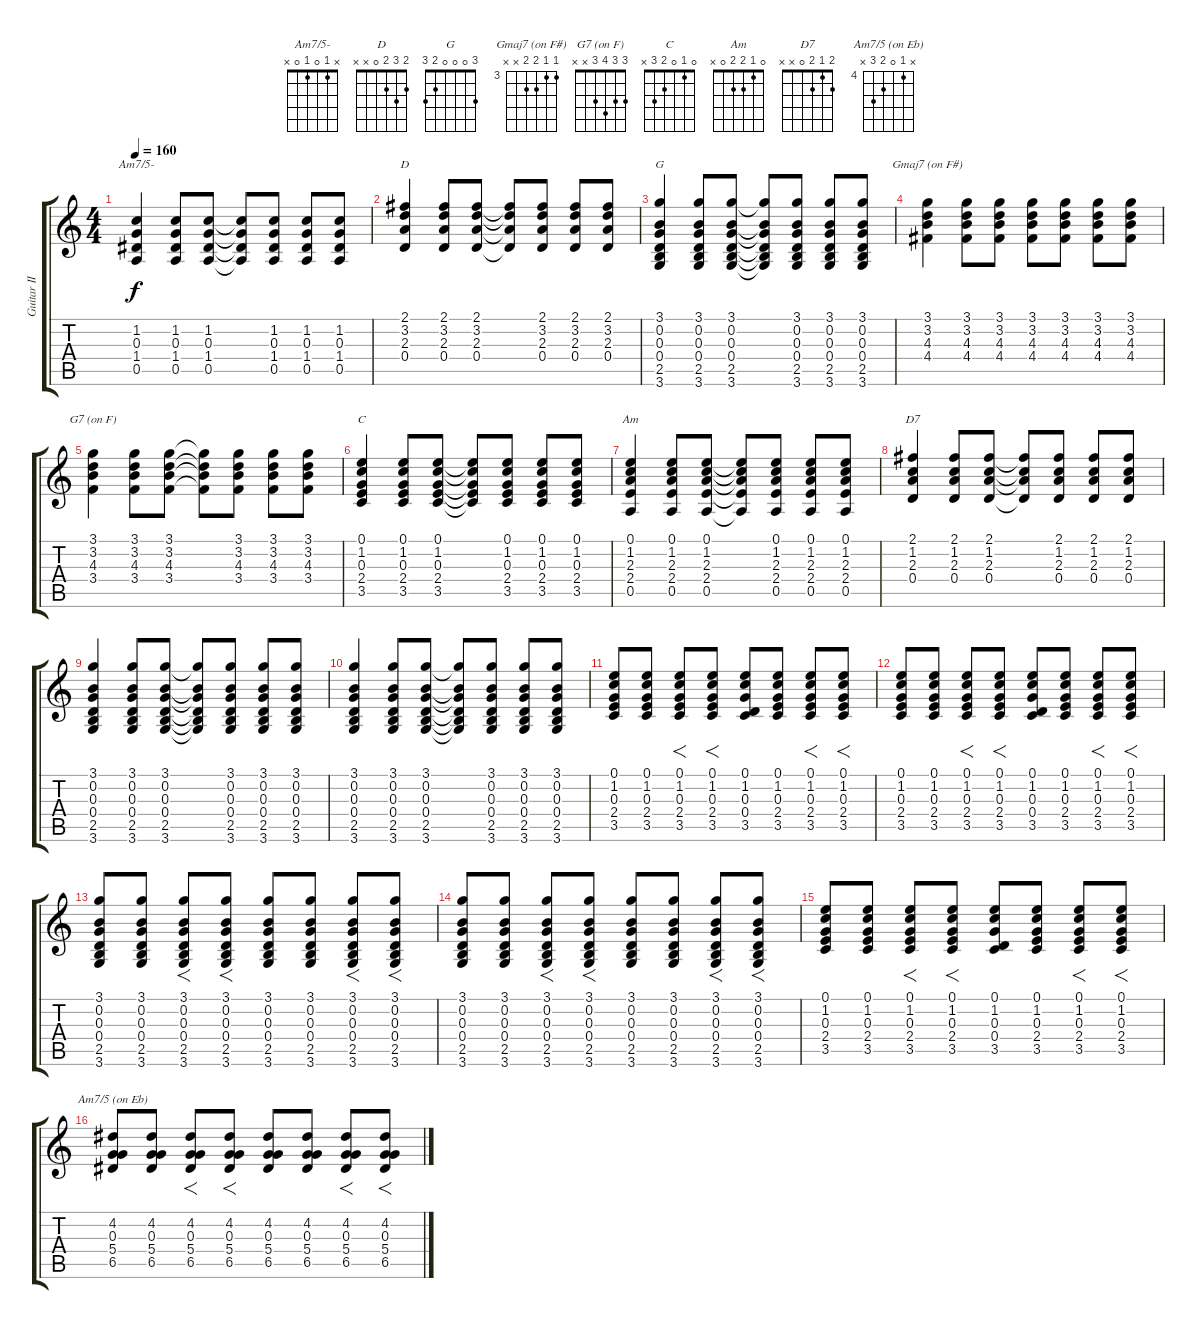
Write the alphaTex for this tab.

\track ("Guitar II" "Guitar II") {instrument acousticguitarnylon}
\staff {score tabs}
\tuning (E4 B3 G3 D3 A2 E2) {hide}
\chord ("Am7/5-" x 1 0 1 0 x)
\chord ("D" 2 3 2 0 x x)
\chord ("G" 3 0 0 0 2 3)
\chord ("Gmaj7 (on F#)" 3 3 4 4 x x) {firstfret 3}
\chord ("G7 (on F)" 3 3 4 3 x x)
\chord ("C" 0 1 0 2 3 x)
\chord ("Am" 0 1 2 2 0 x)
\chord ("D7" 2 1 2 0 x x)
\chord ("Am7/5 (on Eb)" x 4 0 5 6 x) {firstfret 4}
\ts (4 4)
\tempo 160
\clef g2
\ks c
(1.2 0.3 1.4 0.5).4{ch "Am7/5-" dy f} (1.2 0.3 1.4 0.5).8 (1.2 0.3 1.4 0.5).8 (1.2{t} 0.3{t} 1.4{t} 0.5{t}).8 (1.2 0.3 1.4 0.5).8 (1.2 0.3 1.4 0.5).8 (1.2 0.3 1.4 0.5).8 |
(2.1 3.2 2.3 0.4).4{ch "D"} (2.1 3.2 2.3 0.4).8 (2.1 3.2 2.3 0.4).8 (2.1{t} 3.2{t} 2.3{t} 0.4{t}).8 (2.1 3.2 2.3 0.4).8 (2.1 3.2 2.3 0.4).8 (2.1 3.2 2.3 0.4).8 |
(3.1 0.2 0.3 0.4 2.5 3.6).4{ch "G"} (3.1 0.2 0.3 0.4 2.5 3.6).8 (3.1 0.2 0.3 0.4 2.5 3.6).8 (3.1{t} 0.2{t} 0.3{t} 0.4{t} 2.5{t} 3.6{t}).8 (3.1 0.2 0.3 0.4 2.5 3.6).8 (3.1 0.2 0.3 0.4 2.5 3.6).8 (3.1 0.2 0.3 0.4 2.5 3.6).8 |
(3.1 3.2 4.3 4.4).4{ch "Gmaj7 (on F#)"} (3.1 3.2 4.3 4.4).8 (3.1 3.2 4.3 4.4).8 (3.1 3.2 4.3 4.4).8 (3.1 3.2 4.3 4.4).8 (3.1 3.2 4.3 4.4).8 (3.1 3.2 4.3 4.4).8 |
(3.1 3.2 4.3 3.4).4{ch "G7 (on F)"} (3.1 3.2 4.3 3.4).8 (3.1 3.2 4.3 3.4).8 (3.1{t} 3.2{t} 4.3{t} 3.4{t}).8 (3.1 3.2 4.3 3.4).8 (3.1 3.2 4.3 3.4).8 (3.1 3.2 4.3 3.4).8 |
(0.1 1.2 0.3 2.4 3.5).4{ch "C"} (0.1 1.2 0.3 2.4 3.5).8 (0.1 1.2 0.3 2.4 3.5).8 (0.1{t} 1.2{t} 0.3{t} 2.4{t} 3.5{t}).8 (0.1 1.2 0.3 2.4 3.5).8 (0.1 1.2 0.3 2.4 3.5).8 (0.1 1.2 0.3 2.4 3.5).8 |
(0.1 1.2 2.3 2.4 0.5).4{ch "Am"} (0.1 1.2 2.3 2.4 0.5).8 (0.1 1.2 2.3 2.4 0.5).8 (0.1{t} 1.2{t} 2.3{t} 2.4{t} 0.5{t}).8 (0.1 1.2 2.3 2.4 0.5).8 (0.1 1.2 2.3 2.4 0.5).8 (0.1 1.2 2.3 2.4 0.5).8 |
(2.1 1.2 2.3 0.4).4{ch "D7"} (2.1 1.2 2.3 0.4).8 (2.1 1.2 2.3 0.4).8 (2.1{t} 1.2{t} 2.3{t} 0.4{t}).8 (2.1 1.2 2.3 0.4).8 (2.1 1.2 2.3 0.4).8 (2.1 1.2 2.3 0.4).8 |
(3.1 0.2 0.3 0.4 2.5 3.6).4 (3.1 0.2 0.3 0.4 2.5 3.6).8 (3.1 0.2 0.3 0.4 2.5 3.6).8 (3.1{t} 0.2{t} 0.3{t} 0.4{t} 2.5{t} 3.6{t}).8 (3.1 0.2 0.3 0.4 2.5 3.6).8 (3.1 0.2 0.3 0.4 2.5 3.6).8 (3.1 0.2 0.3 0.4 2.5 3.6).8 |
(3.1 0.2 0.3 0.4 2.5 3.6).4 (3.1 0.2 0.3 0.4 2.5 3.6).8 (3.1 0.2 0.3 0.4 2.5 3.6).8 (3.1{t} 0.2{t} 0.3{t} 0.4{t} 2.5{t} 3.6{t}).8 (3.1 0.2 0.3 0.4 2.5 3.6).8 (3.1 0.2 0.3 0.4 2.5 3.6).8 (3.1 0.2 0.3 0.4 2.5 3.6).8 |
(0.1 1.2 0.3 2.4 3.5).8 (0.1 1.2 0.3 2.4 3.5).8 (0.1 1.2 0.3 2.4 3.5).8{f} (0.1 1.2 0.3 2.4 3.5).8{f} (0.1 1.2 0.3 0.4 3.5).8 (0.1 1.2 0.3 2.4 3.5).8 (0.1 1.2 0.3 2.4 3.5).8{f} (0.1 1.2 0.3 2.4 3.5).8{f} |
(0.1 1.2 0.3 2.4 3.5).8 (0.1 1.2 0.3 2.4 3.5).8 (0.1 1.2 0.3 2.4 3.5).8{f} (0.1 1.2 0.3 2.4 3.5).8{f} (0.1 1.2 0.3 0.4 3.5).8 (0.1 1.2 0.3 2.4 3.5).8 (0.1 1.2 0.3 2.4 3.5).8{f} (0.1 1.2 0.3 2.4 3.5).8{f} |
(3.1 0.2 0.3 0.4 2.5 3.6).8 (3.1 0.2 0.3 0.4 2.5 3.6).8 (3.1 0.2 0.3 0.4 2.5 3.6).8{f} (3.1 0.2 0.3 0.4 2.5 3.6).8{f} (3.1 0.2 0.3 0.4 2.5 3.6).8 (3.1 0.2 0.3 0.4 2.5 3.6).8 (3.1 0.2 0.3 0.4 2.5 3.6).8{f} (3.1 0.2 0.3 0.4 2.5 3.6).8{f} |
(3.1 0.2 0.3 0.4 2.5 3.6).8 (3.1 0.2 0.3 0.4 2.5 3.6).8 (3.1 0.2 0.3 0.4 2.5 3.6).8{f} (3.1 0.2 0.3 0.4 2.5 3.6).8{f} (3.1 0.2 0.3 0.4 2.5 3.6).8 (3.1 0.2 0.3 0.4 2.5 3.6).8 (3.1 0.2 0.3 0.4 2.5 3.6).8{f} (3.1 0.2 0.3 0.4 2.5 3.6).8{f} |
(0.1 1.2 0.3 2.4 3.5).8 (0.1 1.2 0.3 2.4 3.5).8 (0.1 1.2 0.3 2.4 3.5).8{f} (0.1 1.2 0.3 2.4 3.5).8{f} (0.1 1.2 0.3 0.4 3.5).8 (0.1 1.2 0.3 2.4 3.5).8 (0.1 1.2 0.3 2.4 3.5).8{f} (0.1 1.2 0.3 2.4 3.5).8{f} |
(4.2 0.3 5.4 6.5).8{ch "Am7/5 (on Eb)"} (4.2 0.3 5.4 6.5).8 (4.2 0.3 5.4 6.5).8{f} (4.2 0.3 5.4 6.5).8{f} (4.2 0.3 5.4 6.5).8 (4.2 0.3 5.4 6.5).8 (4.2 0.3 5.4 6.5).8{f} (4.2 0.3 5.4 6.5).8{f}
